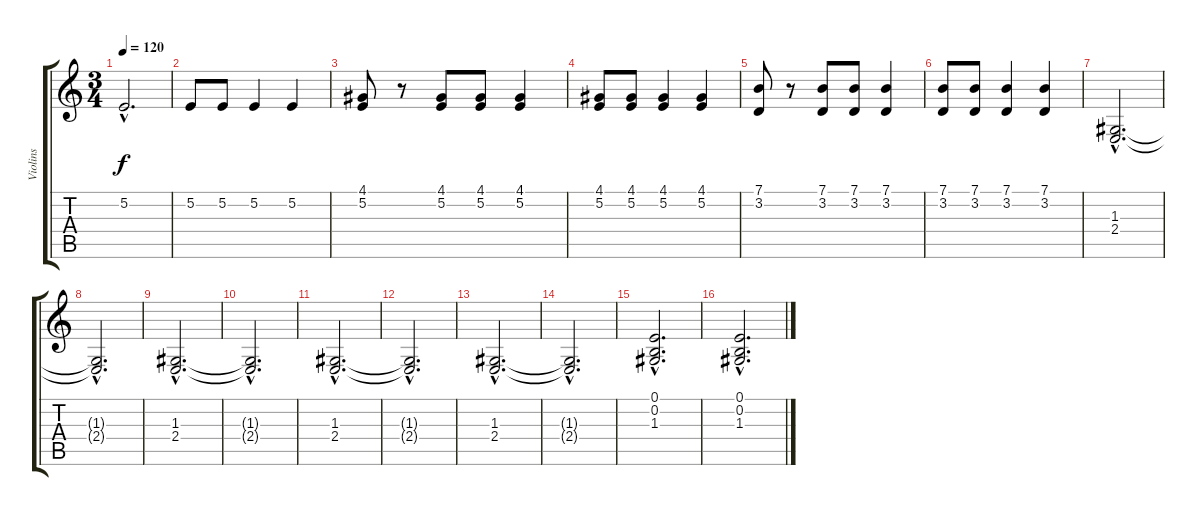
\track ("Violins" "Violins") {instrument violin}
\staff {score tabs}
\tuning (E4 B3 G3 D3 A2 E2) {hide}
\ts (3 4)
\tempo 120
\clef g2
\ks c
5.2{hac}.2{d dy f} |
5.2.8 5.2.8 5.2.4 5.2.4 |
(4.1 5.2).8 r.8 (4.1 5.2).8 (4.1 5.2).8 (4.1 5.2).4 |
(4.1 5.2).8 (4.1 5.2).8 (4.1 5.2).4 (4.1 5.2).4 |
(7.1 3.2).8 r.8 (7.1 3.2).8 (7.1 3.2).8 (7.1 3.2).4 |
(7.1 3.2).8 (7.1 3.2).8 (7.1 3.2).4 (7.1 3.2).4 |
(1.3{hac} 2.4{hac}).2{d} |
(1.3{hac t} 2.4{hac t}).2{d} |
(1.3{hac} 2.4{hac}).2{d} |
(1.3{hac t} 2.4{hac t}).2{d} |
(1.3{hac} 2.4{hac}).2{d} |
(1.3{hac t} 2.4{hac t}).2{d} |
(1.3{hac} 2.4{hac}).2{d} |
(1.3{hac t} 2.4{hac t}).2{d} |
(0.1{hac} 0.2{hac} 1.3{hac}).2{d} |
(0.1{hac} 0.2{hac} 1.3{hac}).2{d}
